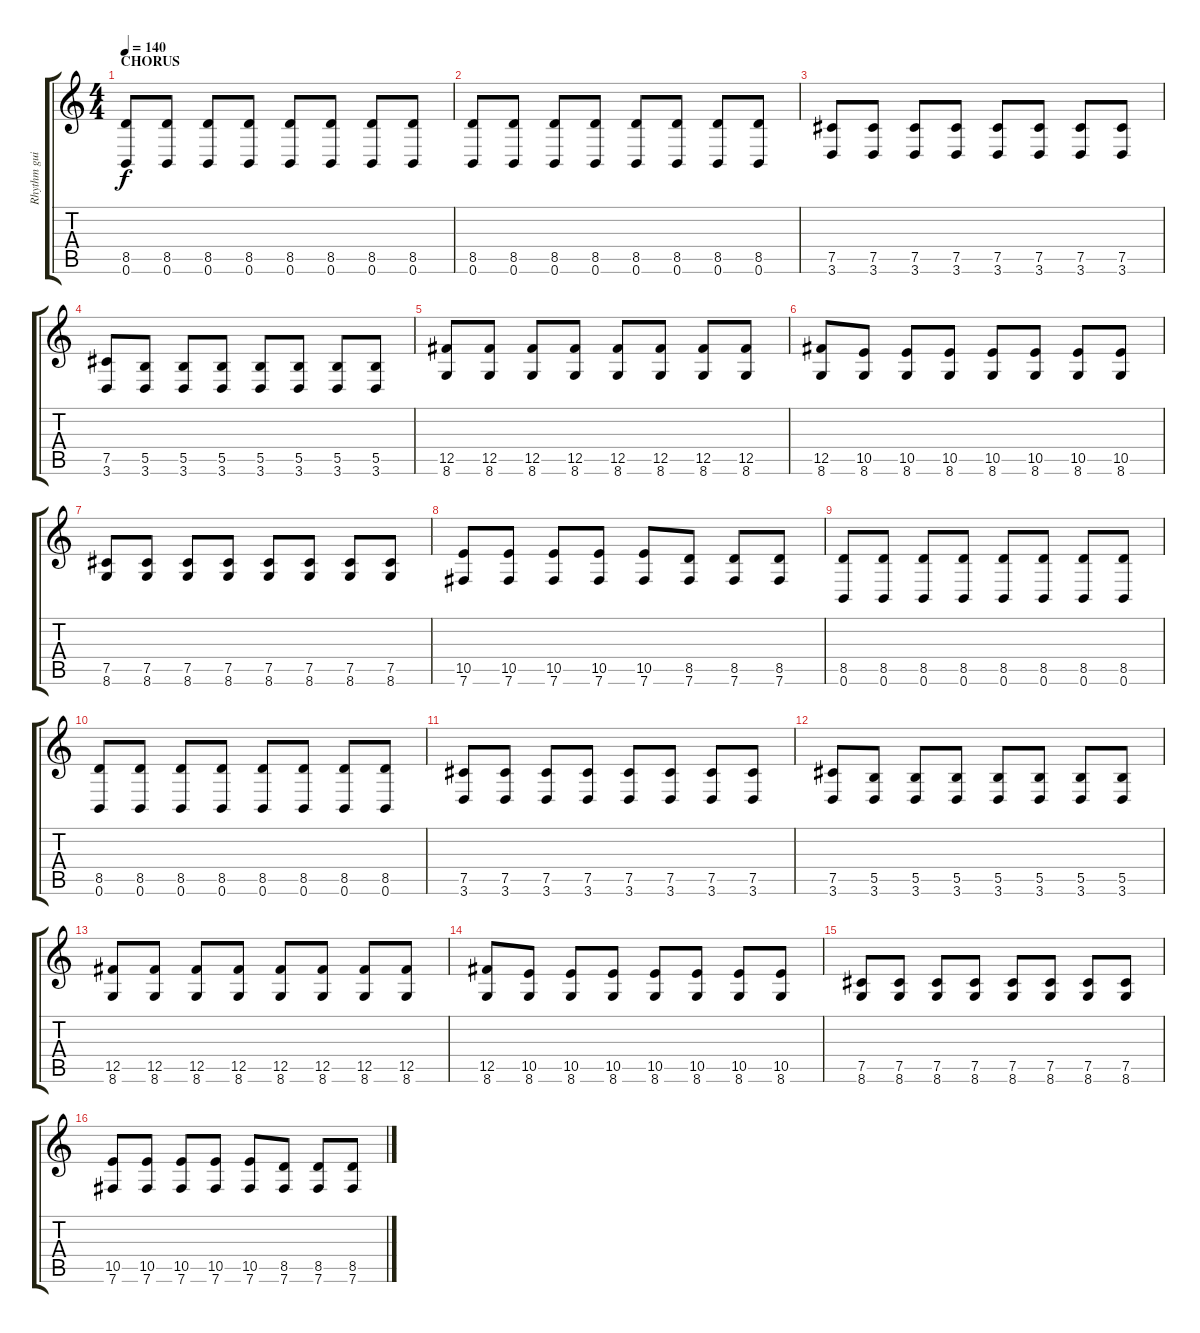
\track ("Rhythm guitar" "Rhythm gui") {instrument distortionguitar}
\staff {score tabs}
\tuning (Db4 Ab3 E3 B2 Gb2 B1) {hide}
\ts (4 4)
\section ("" "CHORUS")
\tempo 140
\clef g2
\ks c
(8.5 0.6).8{dy f} (8.5 0.6).8 (8.5 0.6).8 (8.5 0.6).8 (8.5 0.6).8 (8.5 0.6).8 (8.5 0.6).8 (8.5 0.6).8 |
(8.5 0.6).8 (8.5 0.6).8 (8.5 0.6).8 (8.5 0.6).8 (8.5 0.6).8 (8.5 0.6).8 (8.5 0.6).8 (8.5 0.6).8 |
(7.5 3.6).8 (7.5 3.6).8 (7.5 3.6).8 (7.5 3.6).8 (7.5 3.6).8 (7.5 3.6).8 (7.5 3.6).8 (7.5 3.6).8 |
(7.5 3.6).8 (5.5 3.6).8 (5.5 3.6).8 (5.5 3.6).8 (5.5 3.6).8 (5.5 3.6).8 (5.5 3.6).8 (5.5 3.6).8 |
(12.5 8.6).8 (12.5 8.6).8 (12.5 8.6).8 (12.5 8.6).8 (12.5 8.6).8 (12.5 8.6).8 (12.5 8.6).8 (12.5 8.6).8 |
(12.5 8.6).8 (10.5 8.6).8 (10.5 8.6).8 (10.5 8.6).8 (10.5 8.6).8 (10.5 8.6).8 (10.5 8.6).8 (10.5 8.6).8 |
(7.5 8.6).8 (7.5 8.6).8 (7.5 8.6).8 (7.5 8.6).8 (7.5 8.6).8 (7.5 8.6).8 (7.5 8.6).8 (7.5 8.6).8 |
(10.5 7.6).8 (10.5 7.6).8 (10.5 7.6).8 (10.5 7.6).8 (10.5 7.6).8 (8.5 7.6).8 (8.5 7.6).8 (8.5 7.6).8 |
(8.5 0.6).8 (8.5 0.6).8 (8.5 0.6).8 (8.5 0.6).8 (8.5 0.6).8 (8.5 0.6).8 (8.5 0.6).8 (8.5 0.6).8 |
(8.5 0.6).8 (8.5 0.6).8 (8.5 0.6).8 (8.5 0.6).8 (8.5 0.6).8 (8.5 0.6).8 (8.5 0.6).8 (8.5 0.6).8 |
(7.5 3.6).8 (7.5 3.6).8 (7.5 3.6).8 (7.5 3.6).8 (7.5 3.6).8 (7.5 3.6).8 (7.5 3.6).8 (7.5 3.6).8 |
(7.5 3.6).8 (5.5 3.6).8 (5.5 3.6).8 (5.5 3.6).8 (5.5 3.6).8 (5.5 3.6).8 (5.5 3.6).8 (5.5 3.6).8 |
(12.5 8.6).8 (12.5 8.6).8 (12.5 8.6).8 (12.5 8.6).8 (12.5 8.6).8 (12.5 8.6).8 (12.5 8.6).8 (12.5 8.6).8 |
(12.5 8.6).8 (10.5 8.6).8 (10.5 8.6).8 (10.5 8.6).8 (10.5 8.6).8 (10.5 8.6).8 (10.5 8.6).8 (10.5 8.6).8 |
(7.5 8.6).8 (7.5 8.6).8 (7.5 8.6).8 (7.5 8.6).8 (7.5 8.6).8 (7.5 8.6).8 (7.5 8.6).8 (7.5 8.6).8 |
(10.5 7.6).8 (10.5 7.6).8 (10.5 7.6).8 (10.5 7.6).8 (10.5 7.6).8 (8.5 7.6).8 (8.5 7.6).8 (8.5 7.6).8
